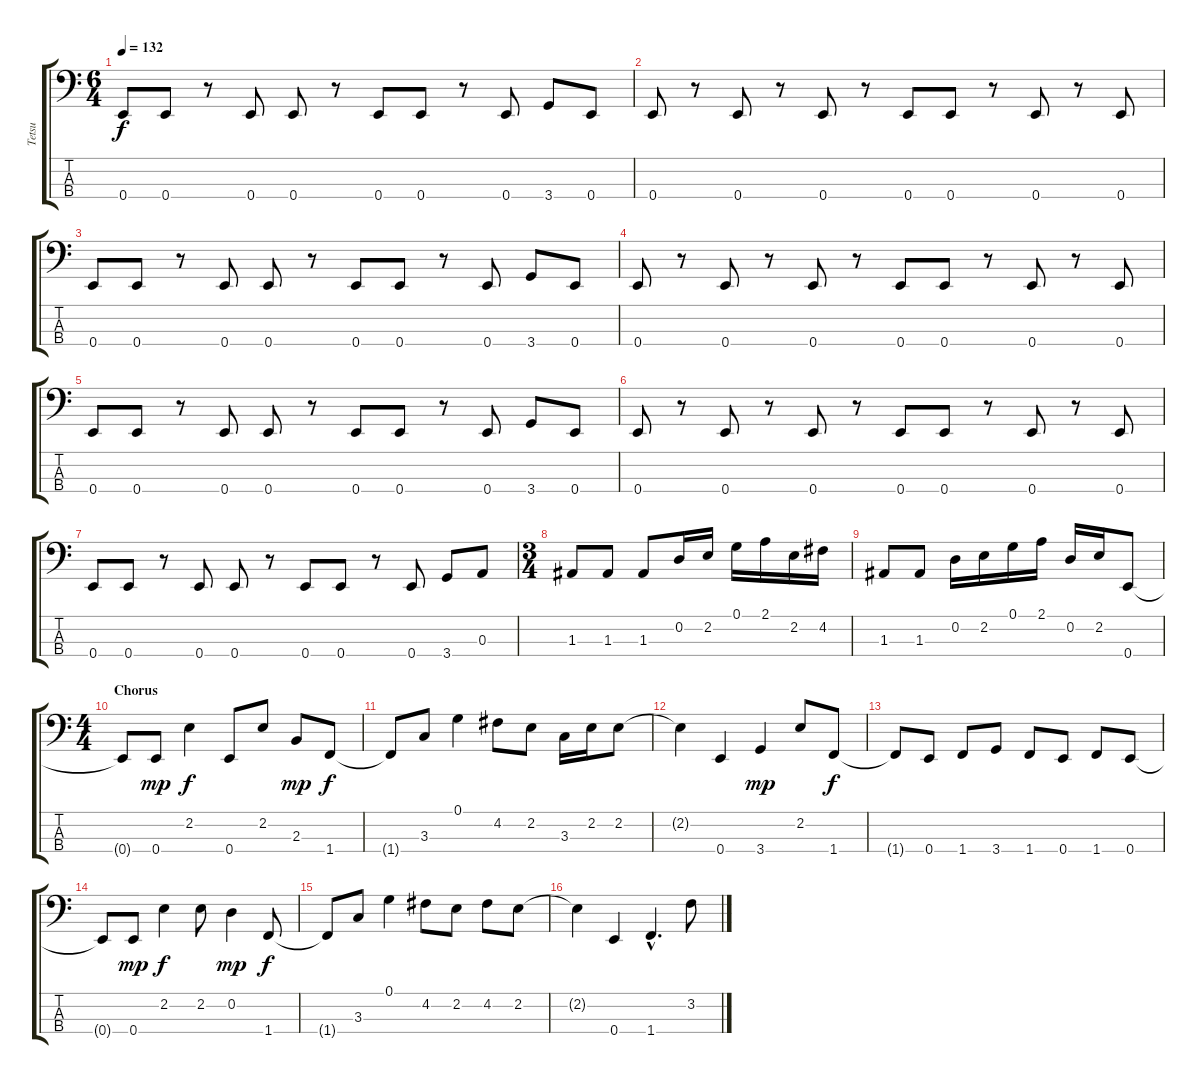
\track ("Tetsu" "Tetsu") {instrument slapbass2}
\staff {score tabs}
\tuning (G2 D2 A1 E1) {hide}
\ts (6 4)
\tempo 132
\clef f4
\ks c
0.4.8{dy f} 0.4.8 r.8 0.4.8 0.4.8 r.8 0.4.8 0.4.8 r.8 0.4.8 3.4.8 0.4.8 |
0.4.8 r.8 0.4.8 r.8 0.4.8 r.8 0.4.8 0.4.8 r.8 0.4.8 r.8 0.4.8 |
0.4.8 0.4.8 r.8 0.4.8 0.4.8 r.8 0.4.8 0.4.8 r.8 0.4.8 3.4.8 0.4.8 |
0.4.8 r.8 0.4.8 r.8 0.4.8 r.8 0.4.8 0.4.8 r.8 0.4.8 r.8 0.4.8 |
0.4.8 0.4.8 r.8 0.4.8 0.4.8 r.8 0.4.8 0.4.8 r.8 0.4.8 3.4.8 0.4.8 |
0.4.8 r.8 0.4.8 r.8 0.4.8 r.8 0.4.8 0.4.8 r.8 0.4.8 r.8 0.4.8 |
0.4.8 0.4.8 r.8 0.4.8 0.4.8 r.8 0.4.8 0.4.8 r.8 0.4.8 3.4.8 0.3.8 |
\ts (3 4)
1.3.8 1.3.8 1.3.8 0.2.16 2.2.16 0.1.16 2.1.16 2.2.16 4.2.16 |
1.3.8 1.3.8 0.2.16 2.2.16 0.1.16 2.1.16 0.2.16 2.2.16 0.4.8 |
\ts (4 4)
\section ("" "Chorus")
0.4{t}.8 0.4.8{dy mp} 2.2.4{dy f} 0.4.8 2.2.8 2.3.8{dy mp} 1.4.8{dy f} |
1.4{t}.8 3.3.8 0.1.4 4.2.8 2.2.8 3.3.16 2.2.16 2.2.8 |
2.2{t}.4 0.4.4 3.4.4{dy mp} 2.2.8 1.4.8{dy f} |
1.4{t}.8 0.4.8 1.4.8 3.4.8 1.4.8 0.4.8 1.4.8 0.4.8 |
0.4{t}.8 0.4.8{dy mp} 2.2.4{dy f} 2.2.8 0.2.4{dy mp} 1.4.8{dy f} |
1.4{t}.8 3.3.8 0.1.4 4.2.8 2.2.8 4.2.8 2.2.8 |
2.2{t}.4 0.4.4 1.4{hac}.4{d} 3.2.8
